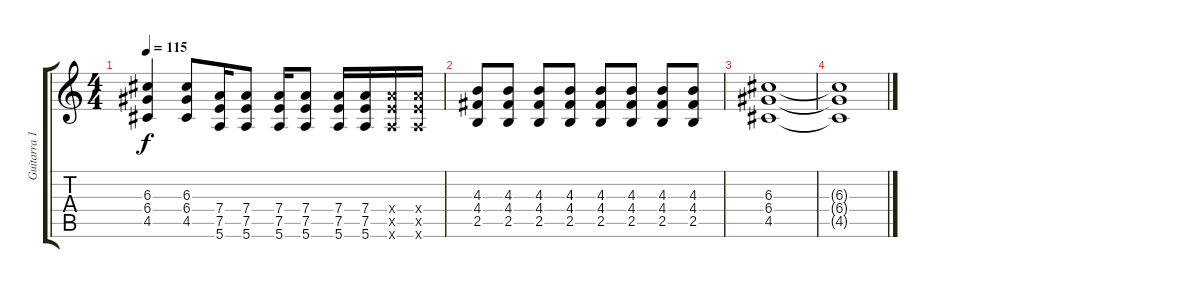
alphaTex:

\track ("Guitarra 1" "Guitarra 1") {instrument distortionguitar}
\staff {score tabs}
\tuning (E4 B3 G3 D3 A2 E2) {hide}
\ts (4 4)
\tempo 115
\clef g2
\ks c
(6.3 6.4 4.5).4{dy f} (6.3 6.4 4.5).8 (7.4 7.5 5.6).16 (7.4 7.5 5.6).8 (7.4 7.5 5.6).16 (7.4 7.5 5.6).8 (7.4 7.5 5.6).16 (7.4 7.5 5.6).16 (7.4{x} 7.5{x} 5.6{x}).16 (7.4{x} 7.5{x} 5.6{x}).16 |
(4.3 4.4 2.5).8 (4.3 4.4 2.5).8 (4.3 4.4 2.5).8 (4.3 4.4 2.5).8 (4.3 4.4 2.5).8 (4.3 4.4 2.5).8 (4.3 4.4 2.5).8 (4.3 4.4 2.5).8 |
(6.3 6.4 4.5).1{volume 0} |
(6.3{t} 6.4{t} 4.5{t}).1
